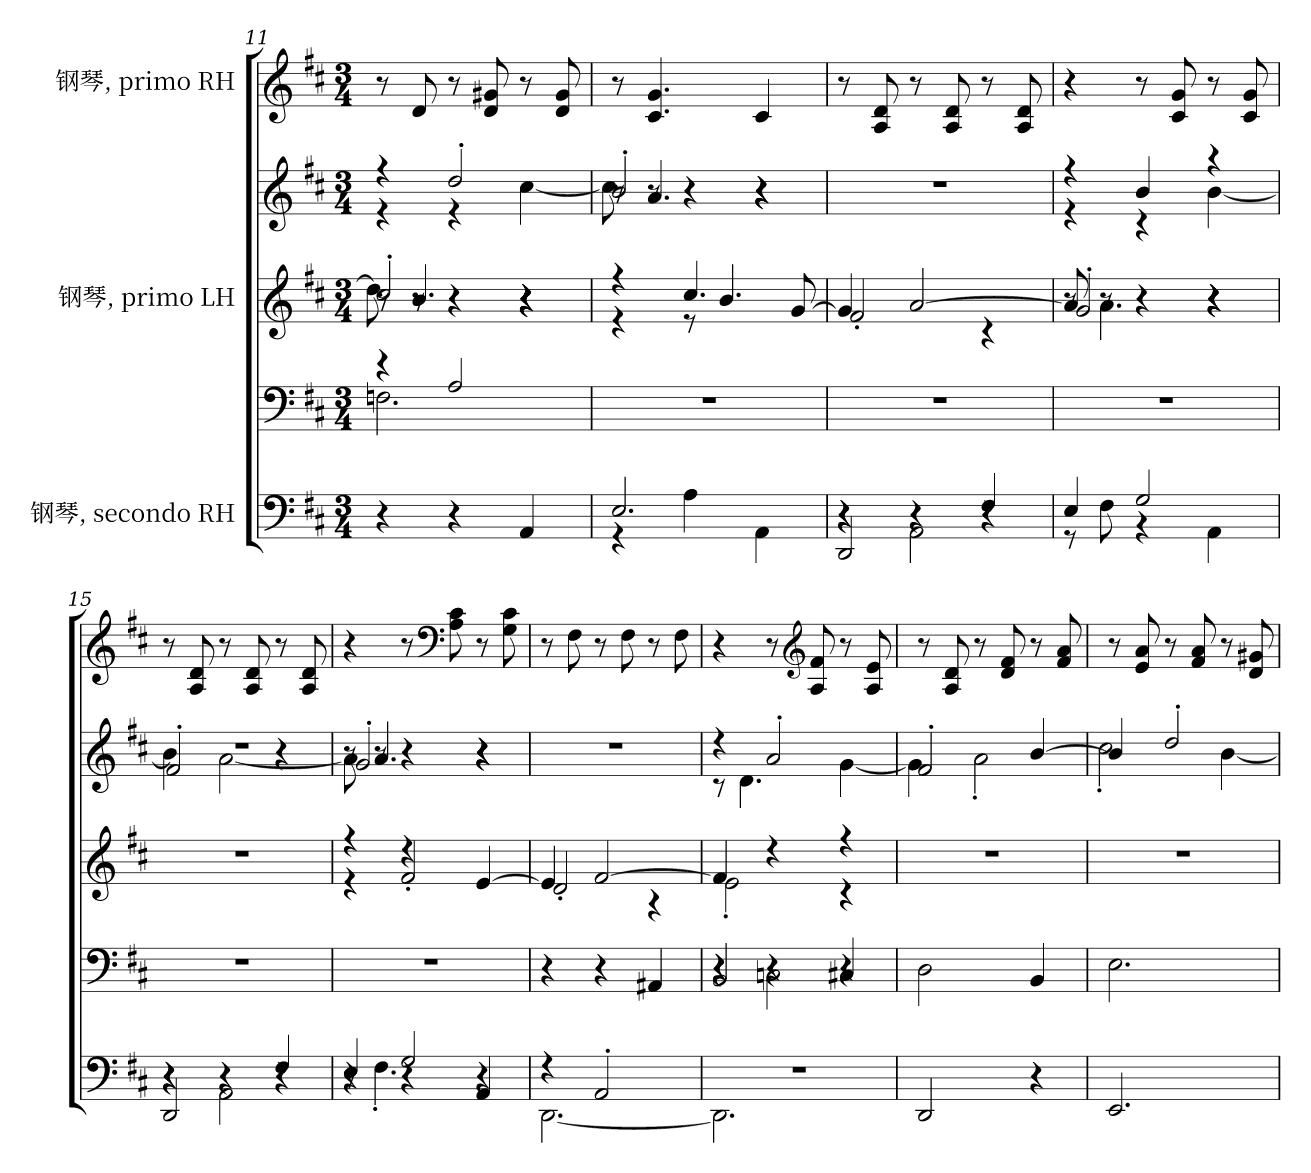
**kern	**kern	**kern	**kern	**kern
*part3	*part3	*part2	*part2	*part1
*staff5	*staff4	*staff3	*staff2	*staff1
*I"钢琴, secondo RH	*	*I"钢琴, primo LH	*	*I"钢琴, primo RH
!!LO:PB:g=z
*clefF4	*clefF4	*clefG2	*clefG2	*clefG2
*k[f#c#]	*k[f#c#]	*k[f#c#]	*k[f#c#]	*k[f#c#]
*M3/4	*M3/4	*M3/4	*M3/4	*M3/4
=11	=11	=11	=11	=11
*	*^	*^	*^	*
*	*	*	*	*^	*	*	*
4r	4r	2.Fn\	2cc#'/	8dd\]	8r	4r	4r	8r
.	.	.	.	8r	4.b/	.	.	8d/
4r	2A/	.	.	4r	.	2dd'/	4r	8r
.	.	.	.	.	.	.	.	8d/ 8g#X/
4AA/	.	.	4r	4r	4r	.	[4cc#\	8r
.	.	.	.	.	.	.	.	8d/ 8g#/
*	*v	*v	*	*	*	*	*	*
*	*	*v	*v	*v	*	*	*
*	*	*	*v	*v	*
=12	=12	=12	=12	=12
*	*	*	*	*MM96
*^	*	*^	*^	*
*	*	*	*	*	*	*^	*
2.E/	4r	2.r	4r	4r	2b'/	8cc#\]	8r	8r
.	.	.	.	.	.	8r	4.a/	4.c#/ 4.g/
.	4A\	.	4.cc#/	8r	.	4r	.	.
.	.	.	.	4.b/	.	.	.	.
*	*	*	*	*	*	*	*	*MM85
.	4AA\	.	.	.	4r	4r	4r	4c#/
.	.	.	[8g/	.	.	.	.	.
*v	*v	*	*	*	*v	*v	*v	*
=13	=13	=13	=13	=13	=13
*	*	*	*	*	*MM115
*^	*	*	*	*	*
*	*^	*	*	*	*	*
4r	4r	2DD/	2.r	4g/]	2f#'/	2.r	8r
.	.	.	.	.	.	.	8A/ 8d/
4r	2AA\	.	.	[2a/	.	.	8r
.	.	.	.	.	.	.	8A/ 8d/
4F#/	.	4r	.	.	4r	.	8r
.	.	.	.	.	.	.	8A/ 8d/
*	*v	*v	*	*	*	*	*
=14	=14	=14	=14	=14	=14	=14
*	*	*	*	*^	*^	*
4E/	8r	2.r	8a/]	8r	2g'/	4r	4r	4r
.	8F#\	.	8r	4.a\	.	.	.	.
2G/	4r	.	4r	.	.	4b/	4r	8r
.	.	.	.	.	.	.	.	8c#/ 8g/
.	4AA\	.	4r	4r	4r	4r	[4b\	8r
.	.	.	.	.	.	.	.	8c#/ 8g/
*	*	*	*v	*v	*v	*	*	*
!!LO:LB:g=z
=15	=15	=15	=15	=15	=15	=15
*	*^	*	*	*	*^	*
4r	4r	2DD/	2.r	2.r	2.r	4b\]	2f#'/	8r
.	.	.	.	.	.	.	.	8A/ 8d/
4r	2AA\	.	.	.	.	[2a\	.	8r
.	.	.	.	.	.	.	.	8A/ 8d/
4F#/	.	4r	.	.	.	.	4r	8r
.	.	.	.	.	.	.	.	8A/ 8d/
=16	=16	=16	=16	=16	=16	=16	=16	=16
*	*	*	*	*^	*	*	*	*
4E/	8r	4r	2.r	4r	4r	8r	8a\]	2g'/	4r
.	4.F#'\	.	.	.	.	4.a/	8r	.	.
2G/	.	4r	.	4r	2f#'/	.	4r	.	8r
*	*	*	*	*	*	*	*	*	*clefF4
.	.	.	.	.	.	.	.	.	8A\ 8c#\
.	4r	4AA/	.	[4e/	.	4r	4r	4r	8r
.	.	.	.	.	.	.	.	.	8G\ 8c#\
*	*v	*v	*	*	*	*v	*v	*v	*
=17	=17	=17	=17	=17	=17	=17
4r	[2.DD\	4r	4e/]	2d'/	2.r	8r
.	.	.	.	.	.	8F#\
2AA'/	.	4r	[2f#/	.	.	8r
.	.	.	.	.	.	8F#\
.	.	4AA#X/	.	4r	.	8r
.	.	.	.	.	.	8F#\
=18	=18	=18	=18	=18	=18	=18
*	*	*^	*	*	*^	*
*	*	*	*^	*	*	*	*	*
2.r	2.DD\]	4r	4r	2BB/	4f#/]	2e'\	4r	8r	4r
.	.	.	.	.	.	.	.	4.d\	.
.	.	4r	2Cn\	.	4r	.	2a'/	.	8r
*	*	*	*	*	*	*	*	*	*clefG2
.	.	.	.	.	.	.	.	.	8A/ 8f#/
.	.	4C#X/	.	4r	4r	4r	.	[4g\	8r
.	.	.	.	.	.	.	.	.	8A/ 8e/
*v	*v	*	*	*	*v	*v	*	*	*
*	*v	*v	*v	*	*	*	*
=19	=19	=19	=19	=19	=19
2DD/	2D\	2.r	2f#'/	4g\]	8r
.	.	.	.	.	8A/ 8d/
.	.	.	.	2a'\	8r
.	.	.	.	.	8d/ 8f#/
4r	4BB/	.	[4b/	.	8r
.	.	.	.	.	8f#/ 8a/
!!LO:PB:g=z
=20	=20	=20	=20	=20	=20
2.EE/	2.E\	2.r	4b/]	2cc#'\	8r
.	.	.	.	.	8e/ 8a/
.	.	.	2dd'/	.	8r
.	.	.	.	.	8f#/ 8a/
.	.	.	.	[4b\	8r
.	.	.	.	.	8d/ 8g#X/
*	*	*	*v	*v	*
=	=	=	=	=
*-	*-	*-	*-	*-
